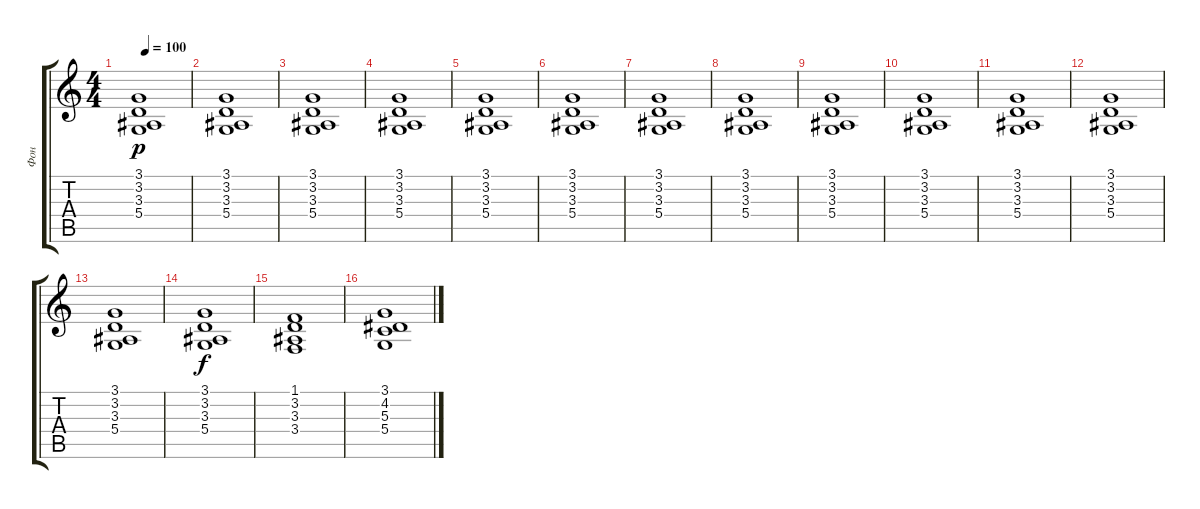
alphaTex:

\track ("Фон" "Фон") {instrument pad2warm}
\staff {score tabs}
\tuning (E4 B3 G3 D3 A2 E2) {hide}
\ts (4 4)
\tempo 100
\clef g2
\ks c
(3.1 3.2 3.3 5.4).1{dy p} |
(3.1 3.2 3.3 5.4).1 |
(3.1 3.2 3.3 5.4).1 |
(3.1 3.2 3.3 5.4).1 |
(3.1 3.2 3.3 5.4).1 |
(3.1 3.2 3.3 5.4).1 |
(3.1 3.2 3.3 5.4).1 |
(3.1 3.2 3.3 5.4).1 |
(3.1 3.2 3.3 5.4).1 |
(3.1 3.2 3.3 5.4).1 |
(3.1 3.2 3.3 5.4).1 |
(3.1 3.2 3.3 5.4).1 |
(3.1 3.2 3.3 5.4).1 |
(3.1 3.2 3.3 5.4).1{dy f} |
(1.1 3.2 3.3 3.4).1 |
(3.1 4.2 5.3 5.4).1
